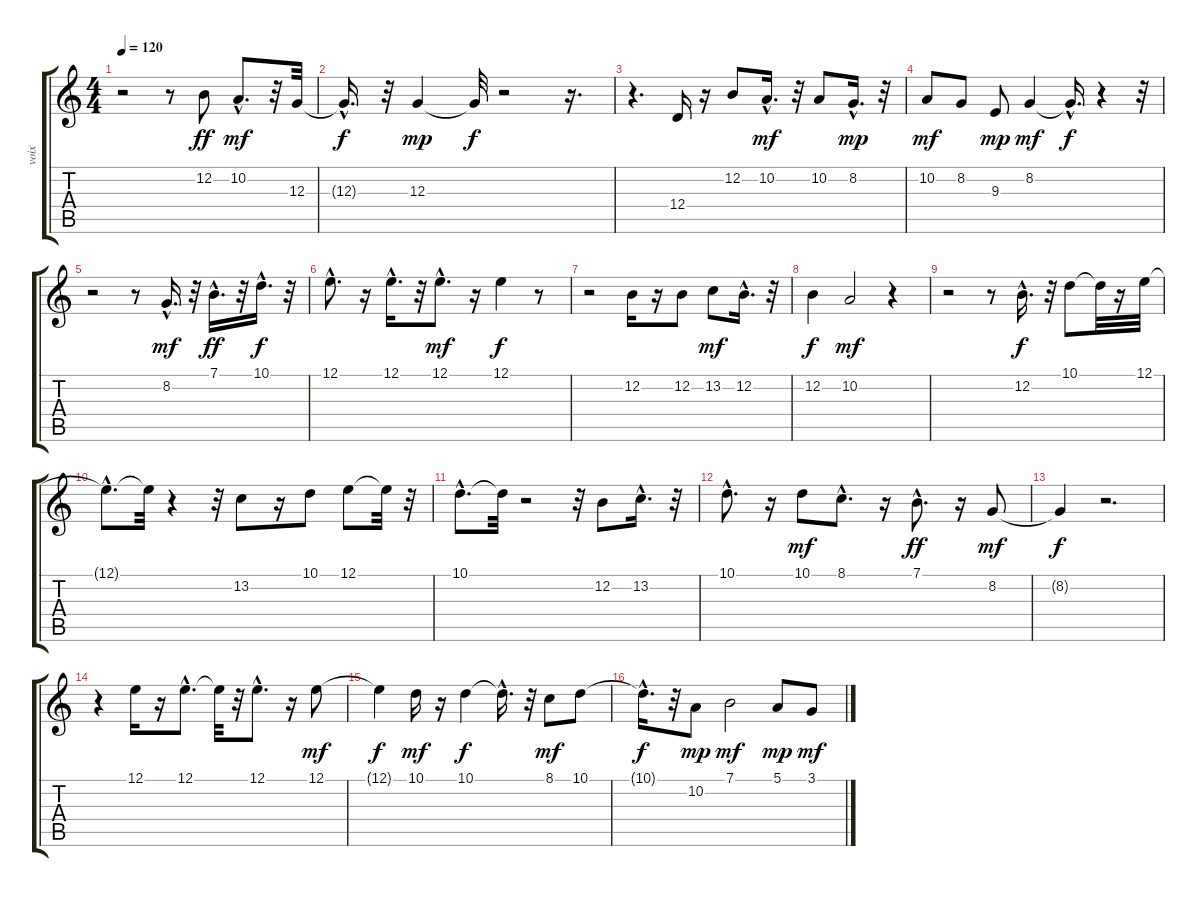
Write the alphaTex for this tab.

\track ("voix" "voix") {instrument harmonica}
\staff {score tabs}
\tuning (E4 B3 G3 D3 A2 E2) {hide}
\ts (4 4)
\tempo 120
\clef g2
\ks c
r.2{dy f} r.8 12.2.8{dy ff} 10.2{hac}.8{d dy mf} r.32 12.3.32 |
12.3{hac t}.16{d dy f} r.32 12.3.4{dy mp} 12.3{t}.32{dy f} r.2 r.16{d} |
r.4{d} 12.4.16 r.16 12.2.8 10.2{hac}.16{d dy mf} r.32 10.2.8 8.2{hac}.16{d dy mp} r.32 |
10.2.8{dy mf} 8.2.8 9.3.8{dy mp} 8.2.4{dy mf} 8.2{hac t}.16{d dy f} r.4 r.32 |
r.2 r.8 8.2{hac}.16{d dy mf} r.32 7.1{hac}.16{d dy ff} r.32 10.1{hac}.16{d dy f} r.32 |
12.1{hac}.8{d} r.16 12.1{hac}.16{d} r.32 12.1{hac}.8{d dy mf} r.16 12.1.4{dy f} r.8 |
r.2 12.2.16 r.16 12.2.8 13.2.8{dy mf} 12.2{hac}.16{d} r.32 |
12.2.4{dy f} 10.2.2{dy mf} r.4 |
r.2 r.8 12.2{hac}.16{d dy f} r.32 10.1.8 10.1{t}.32 r.16 12.1.32 |
12.1{hac t}.8{d} 12.1{t}.32 r.4 r.32 13.2.8 r.16 10.1.8 12.1.8 12.1{t}.32 r.32 |
10.1{hac}.8{d} 10.1{t}.32 r.2 r.32 12.2.8 13.2{hac}.16{d} r.32 |
10.1{hac}.8{d} r.16 10.1.8{dy mf} 8.1{hac}.8{d} r.16 7.1{hac}.8{d dy ff} r.16 8.2.8{dy mf} |
8.2{t}.4{dy f} r.2{d} |
r.4 12.1.16 r.16 12.1{hac}.8{d} 12.1{t}.32 r.32 12.1{hac}.8{d} r.16 12.1.8{dy mf} |
12.1{t}.4{dy f} 10.1.16{dy mf} r.16 10.1.4{dy f} 10.1{hac t}.16{d} r.32 8.1.8{dy mf} 10.1.8 |
10.1{hac t}.16{d dy f} r.32 10.2.8{dy mp} 7.1.2{dy mf} 5.1.8{dy mp} 3.1.8{dy mf}
